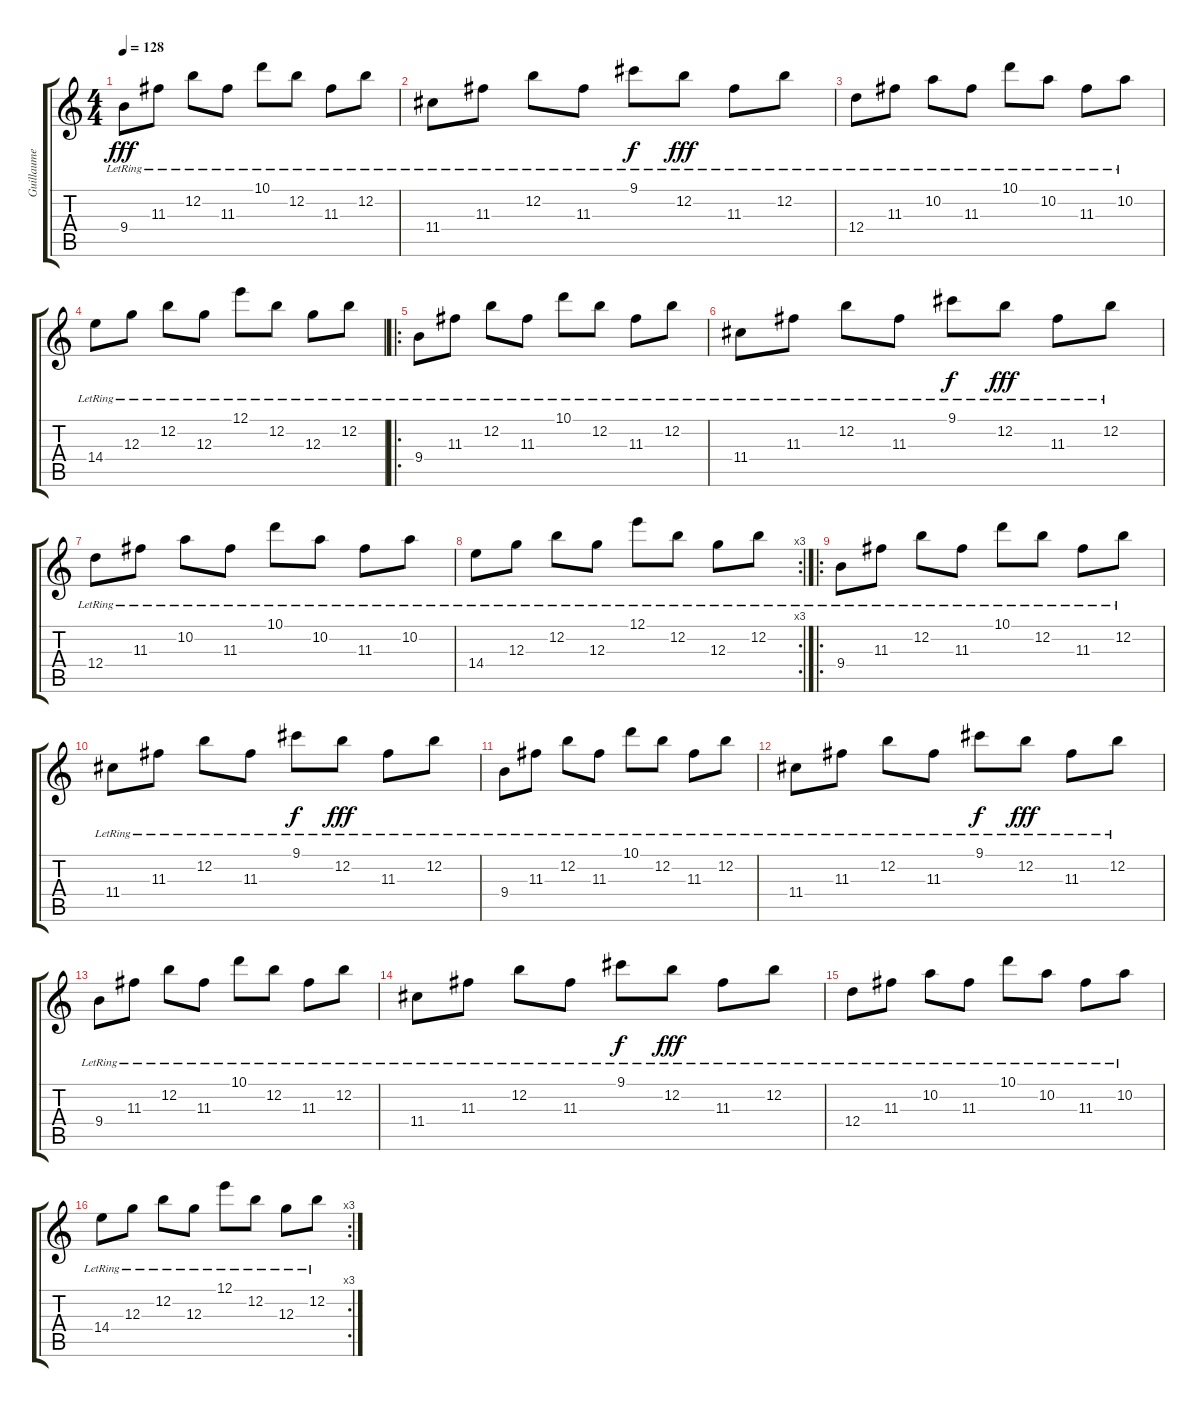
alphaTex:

\track ("Guillaume" "Guillaume") {instrument electricguitarmuted}
\staff {score tabs}
\tuning (E4 B3 G3 D3 A2 E2) {hide}
\ts (4 4)
\tempo 128
\clef g2
\ks c
9.4{lr}.8{dy fff instrument electricguitarmuted} 11.3{lr}.8 12.2{lr}.8 11.3{lr}.8 10.1{lr}.8 12.2{lr}.8 11.3{lr}.8 12.2{lr}.8 |
11.4{lr}.8 11.3{lr}.8 12.2{lr}.8 11.3{lr}.8 9.1{lr}.8{dy f} 12.2{lr}.8{dy fff} 11.3{lr}.8 12.2{lr}.8 |
12.4{lr}.8 11.3{lr}.8 10.2{lr}.8 11.3{lr}.8 10.1{lr}.8 10.2{lr}.8 11.3{lr}.8 10.2{lr}.8 |
14.4{lr}.8 12.3{lr}.8 12.2{lr}.8 12.3{lr}.8 12.1{lr}.8 12.2{lr}.8 12.3{lr}.8 12.2{lr}.8 |
\ro
9.4{lr}.8 11.3{lr}.8 12.2{lr}.8 11.3{lr}.8 10.1{lr}.8 12.2{lr}.8 11.3{lr}.8 12.2{lr}.8 |
11.4{lr}.8 11.3{lr}.8 12.2{lr}.8 11.3{lr}.8 9.1{lr}.8{dy f} 12.2{lr}.8{dy fff} 11.3{lr}.8 12.2{lr}.8 |
12.4{lr}.8 11.3{lr}.8 10.2{lr}.8 11.3{lr}.8 10.1{lr}.8 10.2{lr}.8 11.3{lr}.8 10.2{lr}.8 |
\rc 3
14.4{lr}.8 12.3{lr}.8 12.2{lr}.8 12.3{lr}.8 12.1{lr}.8 12.2{lr}.8 12.3{lr}.8 12.2{lr}.8 |
\ro
9.4{lr}.8 11.3{lr}.8 12.2{lr}.8 11.3{lr}.8 10.1{lr}.8 12.2{lr}.8 11.3{lr}.8 12.2{lr}.8 |
11.4{lr}.8 11.3{lr}.8 12.2{lr}.8 11.3{lr}.8 9.1{lr}.8{dy f} 12.2{lr}.8{dy fff} 11.3{lr}.8 12.2{lr}.8 |
9.4{lr}.8 11.3{lr}.8 12.2{lr}.8 11.3{lr}.8 10.1{lr}.8 12.2{lr}.8 11.3{lr}.8 12.2{lr}.8 |
11.4{lr}.8 11.3{lr}.8 12.2{lr}.8 11.3{lr}.8 9.1{lr}.8{dy f} 12.2{lr}.8{dy fff} 11.3{lr}.8 12.2{lr}.8 |
9.4{lr}.8 11.3{lr}.8 12.2{lr}.8 11.3{lr}.8 10.1{lr}.8 12.2{lr}.8 11.3{lr}.8 12.2{lr}.8 |
11.4{lr}.8 11.3{lr}.8 12.2{lr}.8 11.3{lr}.8 9.1{lr}.8{dy f} 12.2{lr}.8{dy fff} 11.3{lr}.8 12.2{lr}.8 |
12.4{lr}.8 11.3{lr}.8 10.2{lr}.8 11.3{lr}.8 10.1{lr}.8 10.2{lr}.8 11.3{lr}.8 10.2{lr}.8 |
\rc 3
14.4{lr}.8 12.3{lr}.8 12.2{lr}.8 12.3{lr}.8 12.1{lr}.8 12.2{lr}.8 12.3{lr}.8 12.2{lr}.8
